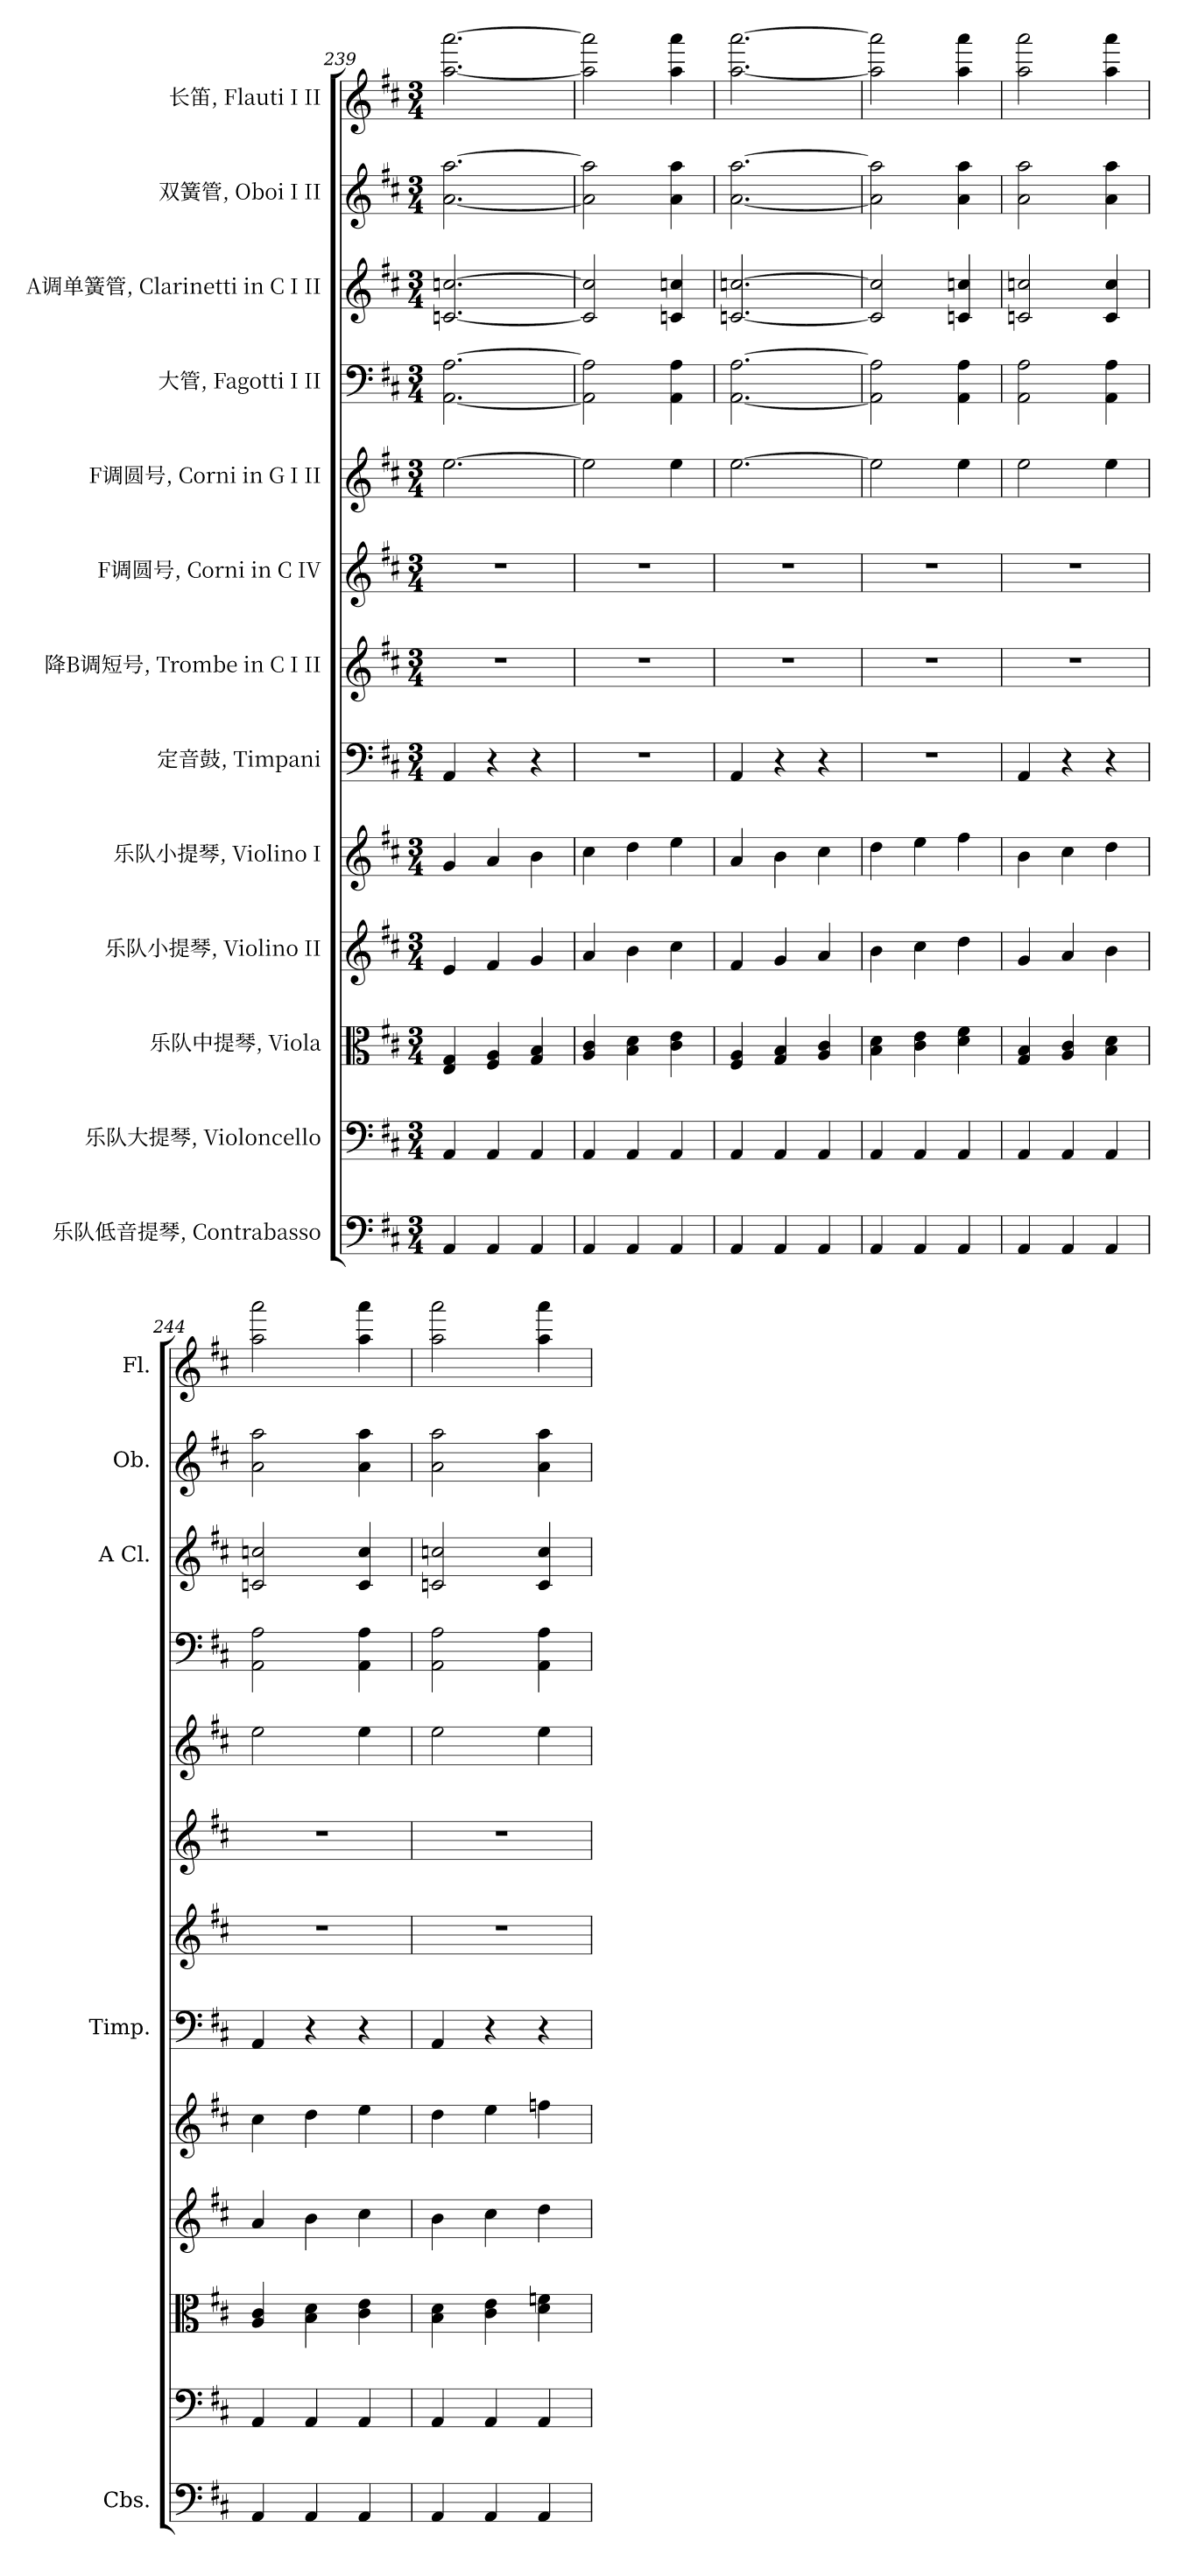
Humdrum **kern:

**kern	**kern	**kern	**kern	**kern	**kern	**kern	**kern	**kern	**kern	**kern	**kern	**kern
*part13	*part12	*part11	*part10	*part9	*part8	*part7	*part6	*part5	*part4	*part3	*part2	*part1
*staff13	*staff12	*staff11	*staff10	*staff9	*staff8	*staff7	*staff6	*staff5	*staff4	*staff3	*staff2	*staff1
*I"乐队低音提琴, Contrabasso	*I"乐队大提琴, Violoncello	*I"乐队中提琴, Viola	*I"乐队小提琴, Violino II	*I"乐队小提琴, Violino I	*I"定音鼓, Timpani	*I"降B调短号, Trombe in C I II	*I"F调圆号, Corni in C IV	*I"F调圆号, Corni in G I II	*I"大管, Fagotti I II	*I"A调单簧管, Clarinetti in C I II	*I"双簧管, Oboi I II	*I"长笛, Flauti I II
*I'Cbs.	*	*	*	*	*I'Timp.	*	*	*	*	*I'A Cl.	*I'Ob.	*I'Fl.
*clefF4	*clefF4	*clefC3	*clefG2	*clefG2	*clefF4	*clefG2	*clefG2	*clefG2	*clefF4	*clefG2	*clefG2	*clefG2
*ITrd7c12	*	*	*	*	*	*ITrd1c2	*ITrd4c7	*ITrd4c7	*	*ITrd2c3	*	*
*k[f#c#]	*k[f#c#]	*k[f#c#]	*k[f#c#]	*k[f#c#]	*k[f#c#]	*k[]	*k[f#]	*k[f#]	*k[f#c#]	*k[f#c#g#d#a#]	*k[f#c#]	*k[f#c#]
*M3/4	*M3/4	*M3/4	*M3/4	*M3/4	*M3/4	*M3/4	*M3/4	*M3/4	*M3/4	*M3/4	*M3/4	*M3/4
*MM350	*MM350	*MM350	*MM350	*MM350	*MM350	*MM350	*MM350	*MM350	*MM350	*MM350	*MM350	*MM350
=239	=239	=239	=239	=239	=239	=239	=239	=239	=239	=239	=239	=239
4AAA/	4AA/	4E/ 4G/	4e/	4g/	4AA/	2.r	2.r	[2.a\	[2.AA\ [2.A\	[2.An/ [2.an/	[2.a\ [2.aa\	[2.aa\ [2.aaa\
4AAA/	4AA/	4F#/ 4A/	4f#/	4a/	4r	.	.	.	.	.	.	.
4AAA/	4AA/	4G/ 4B/	4g/	4b\	4r	.	.	.	.	.	.	.
!!LO:PB:g=z
=240	=240	=240	=240	=240	=240	=240	=240	=240	=240	=240	=240	=240
*	*	*	*	*	*	*	*	*	*	*	*	*MM350
4AAA/	4AA/	4A/ 4c#/	4a/	4cc#\	2.r	2.r	2.r	2a\]	2AA\] 2A\]	2A/] 2a/]	2a\] 2aa\]	2aa\] 2aaa\]
4AAA/	4AA/	4B\ 4d\	4b\	4dd\	.	.	.	.	.	.	.	.
*	*	*	*	*	*	*	*	*	*	*	*	*MM318
4AAA/	4AA/	4c#\ 4e\	4cc#\	4ee\	.	.	.	4a\	4AA\ 4A\	4An/ 4an/	4a\ 4aa\	4aa\ 4aaa\
=241	=241	=241	=241	=241	=241	=241	=241	=241	=241	=241	=241	=241
*	*	*	*	*	*	*	*	*	*	*	*	*MM350
4AAA/	4AA/	4F#/ 4A/	4f#/	4a/	4AA/	2.r	2.r	[2.a\	[2.AA\ [2.A\	[2.An/ [2.an/	[2.a\ [2.aa\	[2.aa\ [2.aaa\
4AAA/	4AA/	4G/ 4B/	4g/	4b\	4r	.	.	.	.	.	.	.
4AAA/	4AA/	4A/ 4c#/	4a/	4cc#\	4r	.	.	.	.	.	.	.
=242	=242	=242	=242	=242	=242	=242	=242	=242	=242	=242	=242	=242
*	*	*	*	*	*	*	*	*	*	*	*	*MM350
4AAA/	4AA/	4B\ 4d\	4b\	4dd\	2.r	2.r	2.r	2a\]	2AA\] 2A\]	2A/] 2a/]	2a\] 2aa\]	2aa\] 2aaa\]
4AAA/	4AA/	4c#\ 4e\	4cc#\	4ee\	.	.	.	.	.	.	.	.
*	*	*	*	*	*	*	*	*	*	*	*	*MM318
4AAA/	4AA/	4d\ 4f#\	4dd\	4ff#\	.	.	.	4a\	4AA\ 4A\	4An/ 4an/	4a\ 4aa\	4aa\ 4aaa\
=243	=243	=243	=243	=243	=243	=243	=243	=243	=243	=243	=243	=243
*	*	*	*	*	*	*	*	*	*	*	*	*MM350
4AAA/	4AA/	4G/ 4B/	4g/	4b\	4AA/	2.r	2.r	2a\	2AA\ 2A\	2An/ 2an/	2a\ 2aa\	2aa\ 2aaa\
4AAA/	4AA/	4A/ 4c#/	4a/	4cc#\	4r	.	.	.	.	.	.	.
*	*	*	*	*	*	*	*	*	*	*	*	*MM318
4AAA/	4AA/	4B\ 4d\	4b\	4dd\	4r	.	.	4a\	4AA\ 4A\	4A/ 4a/	4a\ 4aa\	4aa\ 4aaa\
=244	=244	=244	=244	=244	=244	=244	=244	=244	=244	=244	=244	=244
*	*	*	*	*	*	*	*	*	*	*	*	*MM350
4AAA/	4AA/	4A/ 4c#/	4a/	4cc#\	4AA/	2.r	2.r	2a\	2AA\ 2A\	2An/ 2an/	2a\ 2aa\	2aa\ 2aaa\
4AAA/	4AA/	4B\ 4d\	4b\	4dd\	4r	.	.	.	.	.	.	.
*	*	*	*	*	*	*	*	*	*	*	*	*MM318
4AAA/	4AA/	4c#\ 4e\	4cc#\	4ee\	4r	.	.	4a\	4AA\ 4A\	4A/ 4a/	4a\ 4aa\	4aa\ 4aaa\
=245	=245	=245	=245	=245	=245	=245	=245	=245	=245	=245	=245	=245
*	*	*	*	*	*	*	*	*	*	*	*	*MM350
4AAA/	4AA/	4B\ 4d\	4b\	4dd\	4AA/	2.r	2.r	2a\	2AA\ 2A\	2An/ 2an/	2a\ 2aa\	2aa\ 2aaa\
4AAA/	4AA/	4c#\ 4e\	4cc#\	4ee\	4r	.	.	.	.	.	.	.
*	*	*	*	*	*	*	*	*	*	*	*	*MM318
4AAA/	4AA/	4d\ 4fn\	4dd\	4ffn\	4r	.	.	4a\	4AA\ 4A\	4A/ 4a/	4a\ 4aa\	4aa\ 4aaa\
=	=	=	=	=	=	=	=	=	=	=	=	=
*-	*-	*-	*-	*-	*-	*-	*-	*-	*-	*-	*-	*-
